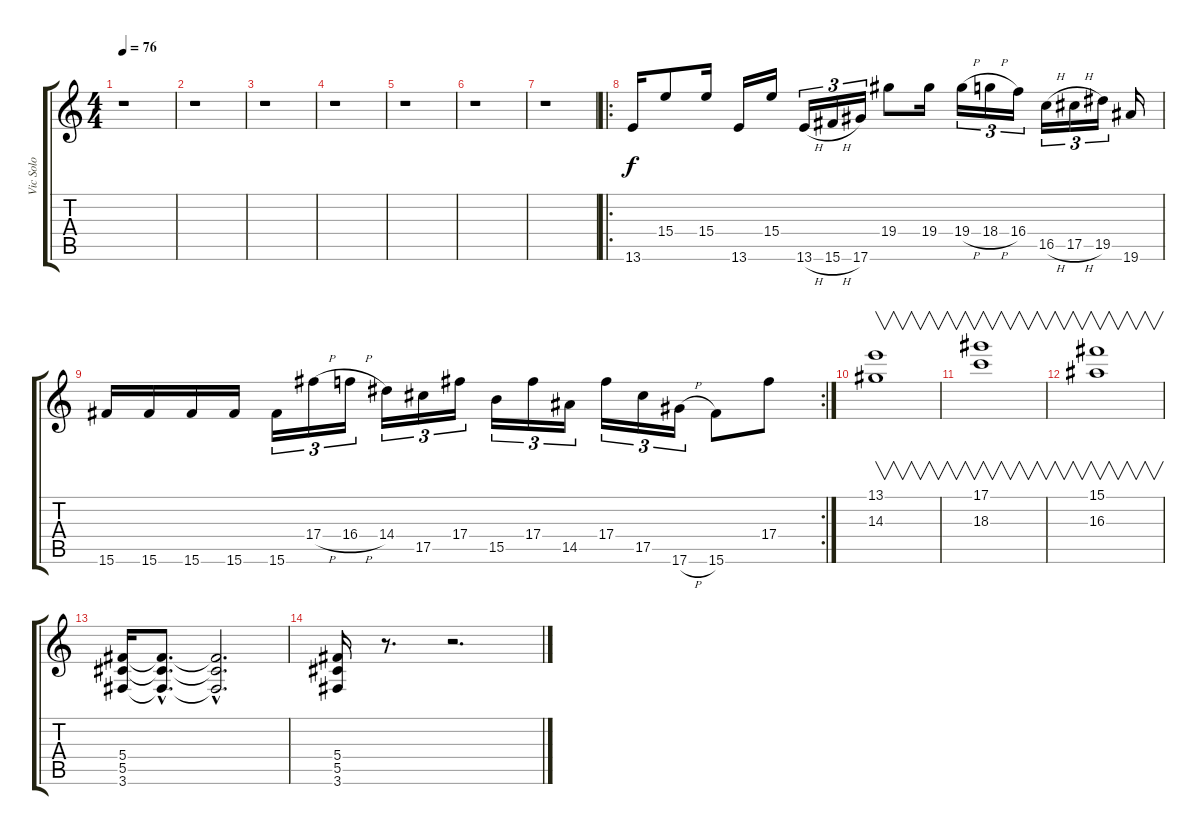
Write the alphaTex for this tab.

\track ("Vic Solo" "Vic Solo") {instrument distortionguitar}
\staff {score tabs}
\tuning (Eb4 Bb3 Gb3 Db3 Ab2 Eb2) {hide}
\ts (4 4)
\tempo 76
\clef g2
\ks c
r.1{dy f} |
r.1 |
r.1 |
r.1 |
r.1 |
r.1 |
r.1 |
\ro
13.6.16 15.4.8 15.4.16 13.6.16 15.4.16 13.6{h}.16{tu (3 2)} 15.6{h}.16{tu (3 2)} 17.6.16{tu (3 2)} 19.4.8 19.4.16 19.4{h}.16{tu (3 2)} 18.4{h}.16{tu (3 2)} 16.4.16{tu (3 2)} 16.5{h}.16{tu (3 2)} 17.5{h}.16{tu (3 2)} 19.5.16{tu (3 2)} 19.6.16 |
\rc 2
15.6.16 15.6.16 15.6.16 15.6.16 15.6.16{tu (3 2)} 17.4{h}.16{tu (3 2)} 16.4{h}.16{tu (3 2)} 14.4.16{tu (3 2)} 17.5.16{tu (3 2)} 17.4.16{tu (3 2)} 15.5.16{tu (3 2)} 17.4.16{tu (3 2)} 14.5.16{tu (3 2)} 17.4.16{tu (3 2)} 17.5.16{tu (3 2)} 17.6{h}.16{tu (3 2)} 15.6.8 17.4.8 |
(13.1 14.3).1{v} |
(17.1 18.3).1{v} |
(15.1 16.3).1{v} |
(5.4 5.5 3.6).16{volume 4} (5.4{hac t} 5.5{hac t} 3.6{hac t}).8{d} (5.4{hac t} 5.5{hac t} 3.6{hac t}).2{d} |
(5.4 5.5 3.6).16{volume 6} r.8{d} r.2{d}
